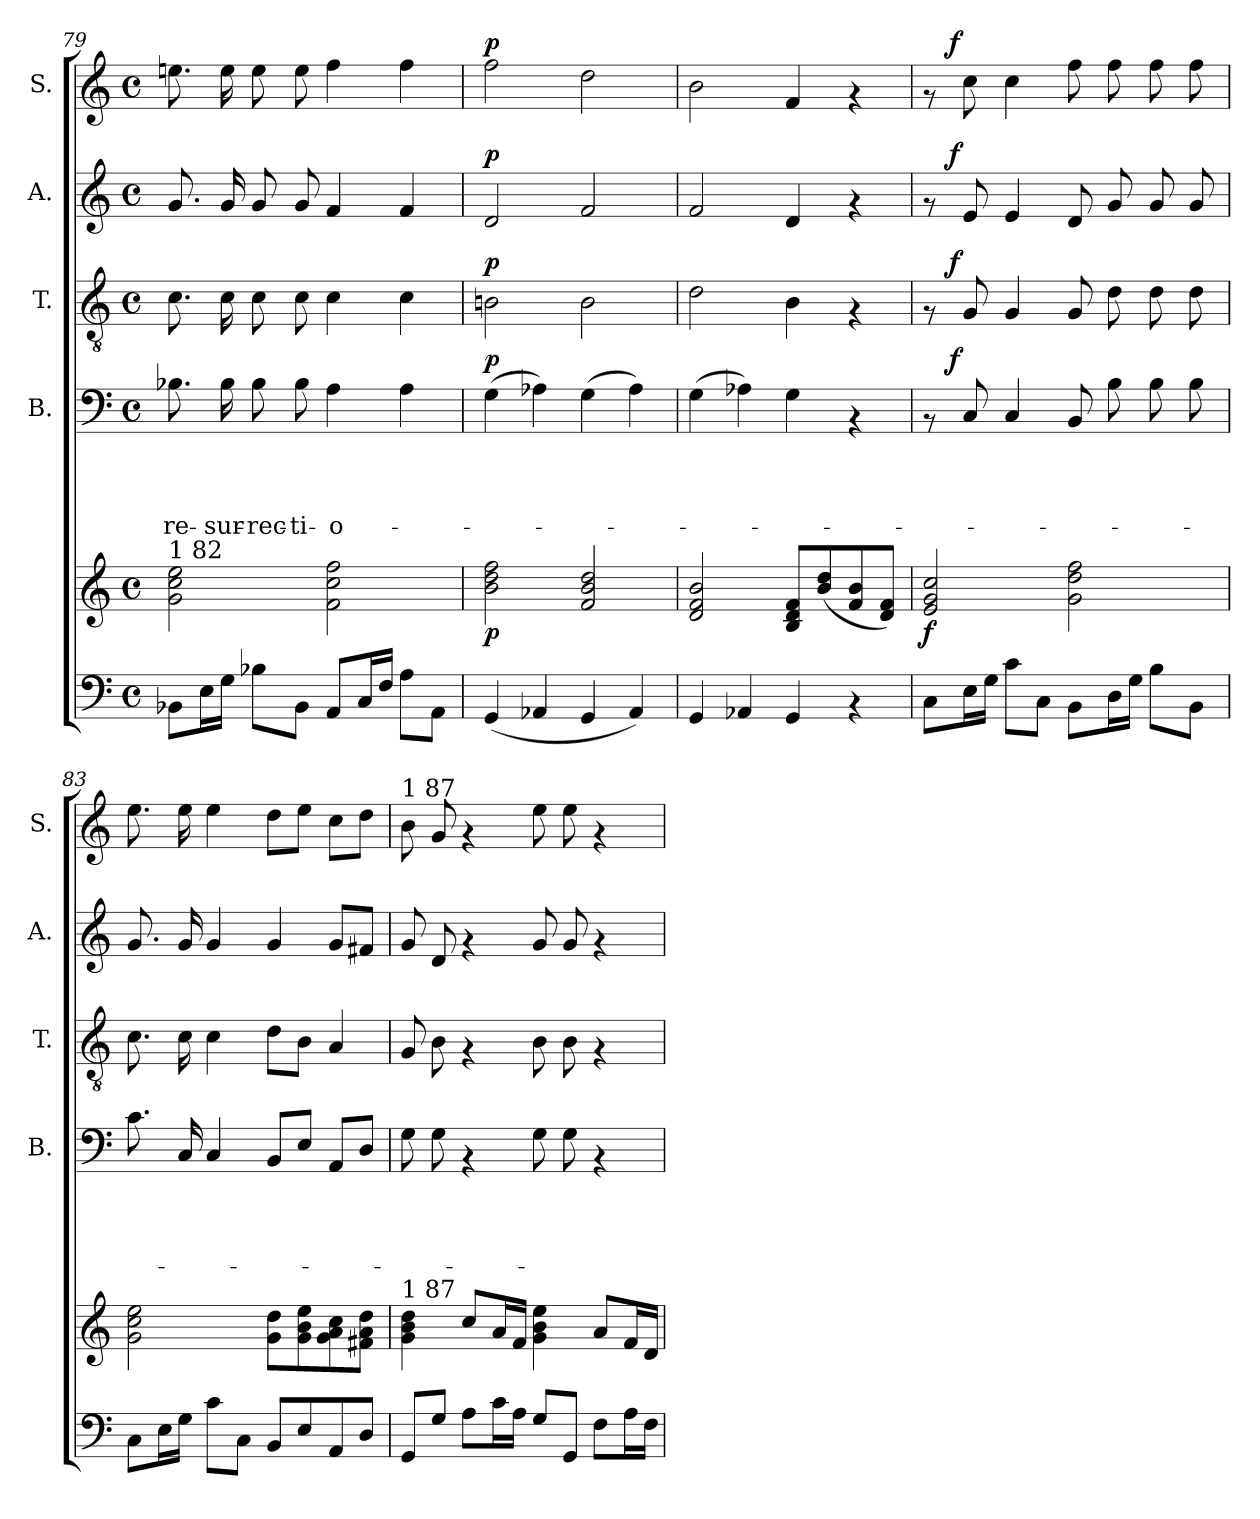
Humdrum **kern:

**kern	**kern	**dynam	**kern	**text	**text	**text	**text	**dynam	**kern	**dynam	**kern	**dynam	**kern	**dynam
*part6	*part5	*part5	*part4	*part4	*part4	*part4	*part4	*part4	*part3	*part3	*part2	*part2	*part1	*part1
*staff6	*staff5	*staff5	*staff4	*staff4	*staff4	*staff4	*staff4	*staff4	*staff3	*staff3	*staff2	*staff2	*staff1	*staff1
*	*	*	*I"B.	*	*	*	*	*	*I"T.	*	*I"A.	*	*I"S.	*
*	*	*	*I'B.	*	*	*	*	*	*I'T.	*	*I'A.	*	*I'S.	*
!!LO:PB:g=z
*clefF4	*clefG2	*	*clefF4	*	*	*	*	*	*clefGv2	*	*clefG2	*	*clefG2	*
*k[]	*k[]	*	*k[]	*	*	*	*	*	*k[]	*	*k[]	*	*k[]	*
*C:	*C:	*	*C:	*	*	*	*	*	*C:	*	*C:	*	*C:	*
*M4/4	*M4/4	*	*M4/4	*	*	*	*	*	*M4/4	*	*M4/4	*	*M4/4	*
*met(c)	*met(c)	*	*met(c)	*	*	*	*	*	*met(c)	*	*met(c)	*	*met(c)	*
=79	=79	=79	=79	=79	=79	=79	=79	=79	=79	=79	=79	=79	=79	=79
!	!LO:TX:a:t=1 82	!	!	!	!	!	!	!	!	!	!	!	!	!
!	!	!	!	!	!	!	!LO:LY:b	!	!	!	!	!	!	!
8BB-X\L	2g\ 2cc\ 2ee\	.	8.B-X\	.	.	.	re-	.	8.c\	.	8.g/	.	8.een\	.
16E\L	.	.	.	.	.	.	.	.	.	.	.	.	.	.
!	!	!	!	!	!	!	!LO:LY:b	!	!	!	!	!	!	!
16G\JJ	.	.	16B-\	.	.	.	-sur-	.	16c\	.	16g/	.	16ee\	.
!	!	!	!	!	!	!	!LO:LY:b	!	!	!	!	!	!	!
8B-X\L	.	.	8B-\	.	.	.	-rec-	.	8c\	.	8g/	.	8ee\	.
!	!	!	!	!	!	!	!LO:LY:b	!	!	!	!	!	!	!
8BB-\J	.	.	8B-\	.	.	.	-ti-	.	8c\	.	8g/	.	8ee\	.
!	!	!	!	!	!	!	!LO:LY:b	!	!	!	!	!	!	!
8AA/L	2f\ 2cc\ 2ff\	.	4A\	.	.	.	-o-	.	4c\	.	4f/	.	4ff\	.
16C/L	.	.	.	.	.	.	.	.	.	.	.	.	.	.
16F/JJ	.	.	.	.	.	.	.	.	.	.	.	.	.	.
8A\L	.	.	4A\	.	.	.	.	.	4c\	.	4f/	.	4ff\	.
8AA\J	.	.	.	.	.	.	.	.	.	.	.	.	.	.
=80	=80	=80	=80	=80	=80	=80	=80	=80	=80	=80	=80	=80	=80	=80
!	!	!LO:DY:b	!	!	!	!	!	!LO:DY:a	!	!LO:DY:a	!	!LO:DY:a	!	!LO:DY:a
(<4GG/	2b\ 2dd\ 2ff\	p	(>4G\	.	.	.	.	p	2Bn\	p	2d/	p	2ff\	p
4AA-X/	.	.	4A-X\)	.	.	.	.	.	.	.	.	.	.	.
4GG/	2f/ 2b/ 2dd/	.	(>4G\	.	.	.	.	.	2B\	.	2f/	.	2dd\	.
4AA-/)	.	.	4A-\)	.	.	.	.	.	.	.	.	.	.	.
=81	=81	=81	=81	=81	=81	=81	=81	=81	=81	=81	=81	=81	=81	=81
4GG/	2d/ 2f/ 2b/	.	(>4G\	.	.	.	.	.	2d\	.	2f/	.	2b\	.
4AA-X/	.	.	4A-X\)	.	.	.	.	.	.	.	.	.	.	.
4GG/	8B/ 8d/ 8f/L	.	4G\	.	.	.	.	.	4B\	.	4d/	.	4f/	.
.	(<8b/ 8dd/	.	.	.	.	.	.	.	.	.	.	.	.	.
4rAA	8f/ 8b/	.	4rAA	.	.	.	.	.	4rF	.	4rf	.	4rf	.
.	8d/ 8f/J)	.	.	.	.	.	.	.	.	.	.	.	.	.
=82	=82	=82	=82	=82	=82	=82	=82	=82	=82	=82	=82	=82	=82	=82
!	!	!LO:DY:b	!	!	!	!	!	!	!	!	!	!	!	!
*	*	*	*^	*	*	*	*	*	*^	*	*^	*	*^	*
8C\L	2e/ 2g/ 2cc/	f	8rAA	16.ryy	.	.	.	.	.	8rF	16.ryy	.	8rf	16.ryy	.	8rf	16.ryy	.
!	!	!	!	!	!	!	!	!	!LO:DY:a	!	!	!LO:DY:a	!	!	!LO:DY:a	!	!	!LO:DY:a
.	.	.	.	2ryy	.	.	.	.	f	.	2ryy	f	.	2ryy	f	.	2ryy	f
16E\L	.	.	8C/	.	.	.	.	.	.	8G/	.	.	8e/	.	.	8cc\	.	.
16G\JJ	.	.	.	.	.	.	.	.	.	.	.	.	.	.	.	.	.	.
8c\L	.	.	4C/	.	.	.	.	.	.	4G/	.	.	4e/	.	.	4cc\	.	.
8C\J	.	.	.	.	.	.	.	.	.	.	.	.	.	.	.	.	.	.
8BB\L	2g\ 2dd\ 2ff\	.	8BB/	.	.	.	.	.	.	8G/	.	.	8d/	.	.	8ff\	.	.
.	.	.	.	4ryy	.	.	.	.	.	.	4ryy	.	.	4ryy	.	.	4ryy	.
16D\L	.	.	8B\	.	.	.	.	.	.	8d\	.	.	8g/	.	.	8ff\	.	.
16G\JJ	.	.	.	.	.	.	.	.	.	.	.	.	.	.	.	.	.	.
8B\L	.	.	8B\	.	.	.	.	.	.	8d\	.	.	8g/	.	.	8ff\	.	.
.	.	.	.	8ryy	.	.	.	.	.	.	8ryy	.	.	8ryy	.	.	8ryy	.
8BB\J	.	.	8B\	.	.	.	.	.	.	8d\	.	.	8g/	.	.	8ff\	.	.
.	.	.	.	32ryy	.	.	.	.	.	.	32ryy	.	.	32ryy	.	.	32ryy	.
*	*	*	*v	*v	*	*	*	*	*	*	*	*	*v	*v	*	*v	*v	*
*	*	*	*	*	*	*	*	*	*v	*v	*	*	*	*	*
=83	=83	=83	=83	=83	=83	=83	=83	=83	=83	=83	=83	=83	=83	=83
8C\L	2g\ 2cc\ 2ee\	.	8.c\	.	.	.	.	.	8.c\	.	8.g/	.	8.ee\	.
16E\L	.	.	.	.	.	.	.	.	.	.	.	.	.	.
16G\JJ	.	.	16C/	.	.	.	.	.	16c\	.	16g/	.	16ee\	.
8c\L	.	.	4C/	.	.	.	.	.	4c\	.	4g/	.	4ee\	.
8C\J	.	.	.	.	.	.	.	.	.	.	.	.	.	.
8BB/L	8g\ 8dd\L	.	8BB/L	.	.	.	.	.	8d\L	.	4g/	.	8dd\L	.
8E/	8g\ 8b\ 8ee\	.	8E/J	.	.	.	.	.	8B\J	.	.	.	8ee\J	.
8AA/	8g\ 8a\ 8cc\	.	8AA/L	.	.	.	.	.	4A/	.	8g/L	.	8cc\L	.
8D/J	8f#X\ 8a\ 8dd\J	.	8D/J	.	.	.	.	.	.	.	8f#X/J	.	8dd\J	.
!!LO:LB:g=z
=84	=84	=84	=84	=84	=84	=84	=84	=84	=84	=84	=84	=84	=84	=84
!	!	!	!	!	!	!	!	!	!	!	!	!	!LO:TX:a:t=1 87	!
!	!LO:TX:a:t=1 87	!	!	!	!	!	!	!	!	!	!	!	!	!
8GG/L	4g\ 4b\ 4dd\	.	8G\	.	.	.	.	.	8G/	.	8g/	.	8b\	.
8G/J	.	.	8G\	.	.	.	.	.	8B\	.	8d/	.	8g/	.
8A\L	8cc/L	.	4rAA	.	.	.	.	.	4rF	.	4rf	.	4rf	.
16c\L	16a/L	.	.	.	.	.	.	.	.	.	.	.	.	.
16A\JJ	16f/JJ	.	.	.	.	.	.	.	.	.	.	.	.	.
8G/L	4g\ 4b\ 4ee\	.	8G\	.	.	.	.	.	8B\	.	8g/	.	8ee\	.
8GG/J	.	.	8G\	.	.	.	.	.	8B\	.	8g/	.	8ee\	.
8F\L	8a/L	.	4rAA	.	.	.	.	.	4rF	.	4rf	.	4rf	.
16A\L	16f/L	.	.	.	.	.	.	.	.	.	.	.	.	.
16F\JJ	16d/JJ	.	.	.	.	.	.	.	.	.	.	.	.	.
=	=	=	=	=	=	=	=	=	=	=	=	=	=	=
*-	*-	*-	*-	*-	*-	*-	*-	*-	*-	*-	*-	*-	*-	*-
